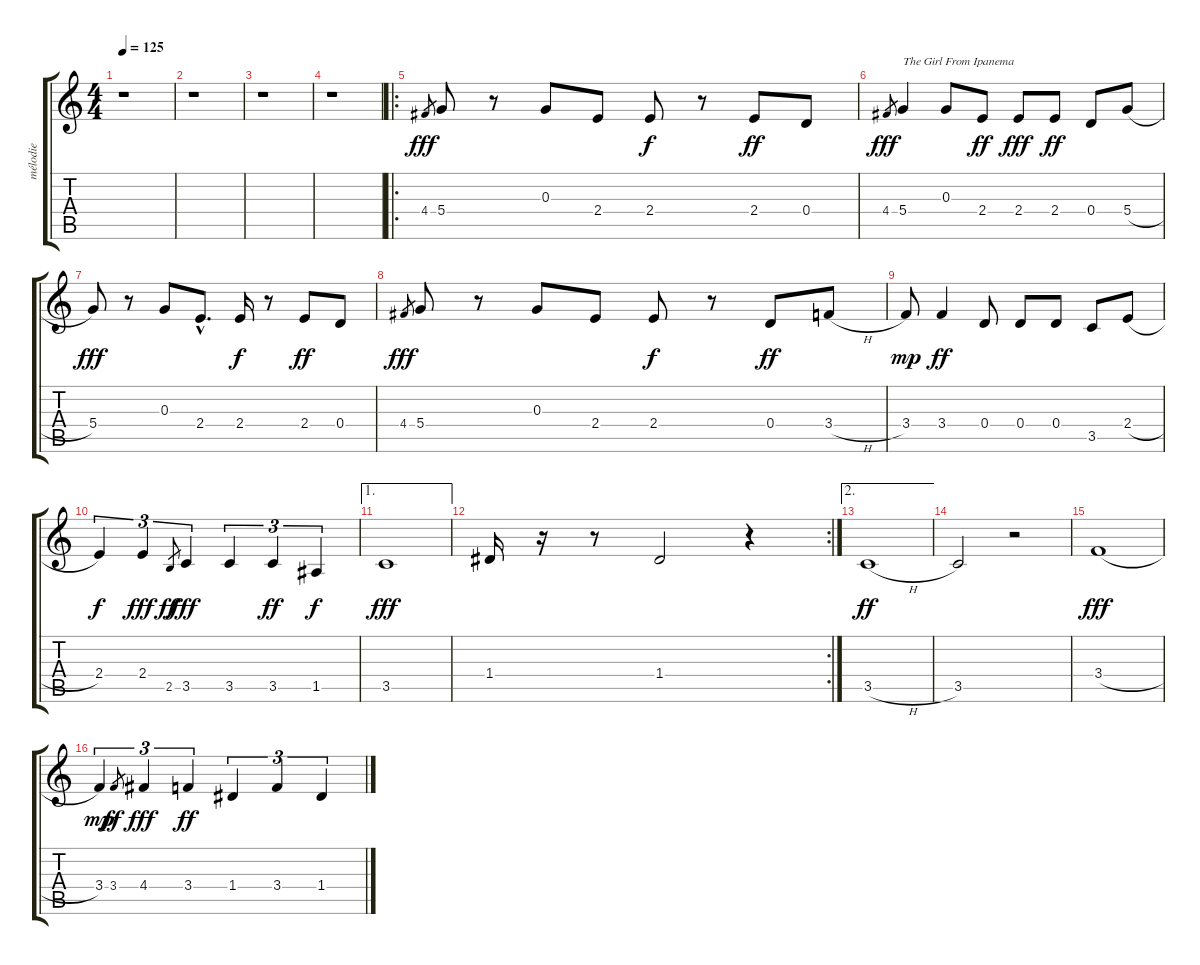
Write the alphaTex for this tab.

\track ("mélodie" "mélodie") {instrument panflute}
\staff {score tabs}
\tuning (E5 B4 G4 D4 A3 E3) {hide}
\ts (4 4)
\tempo 125
\clef g2
\ks c
r.1{dy fff instrument panflute} |
r.1 |
r.1 |
r.1 |
\ro
4.4.8{gr} 5.4.8 r.8 0.3.8 2.4.8 2.4.8{dy f} r.8 2.4.8{dy ff} 0.4.8 |
4.4.8{gr dy fff} 5.4.4{txt "The Girl From Ipanema"} 0.3.8 2.4.8{dy ff} 2.4.8{dy fff} 2.4.8{dy ff} 0.4.8 5.4{h}.8 |
5.4.8{dy fff} r.8 0.3.8 2.4{hac}.8{d} 2.4.16{dy f} r.8 2.4.8{dy ff} 0.4.8 |
4.4.8{gr dy fff} 5.4.8 r.8 0.3.8 2.4.8 2.4.8{dy f} r.8 0.4.8{dy ff} 3.4{h}.8 |
3.4.8{dy mp} 3.4.4{dy ff} 0.4.8 0.4.8 0.4.8 3.5.8 2.4{h}.8 |
2.4.4{tu (3 2) dy f} 2.4.4{tu (3 2) dy fff} 2.5.8{gr dy ff} 3.5.4{tu (3 2) dy fff} 3.5.4{tu (3 2)} 3.5.4{tu (3 2) dy ff} 1.5.4{tu (3 2) dy f} |
\ae 1
3.5.1{dy fff} |
\rc 2
1.4.16 r.16 r.8 1.4.2 r.4 |
\ae 2
3.5{h}.1{dy ff} |
3.5.2 r.2 |
3.4{h}.1{dy fff} |
3.4.4{tu (3 2) dy mp} 3.4.8{gr dy ff} 4.4.4{tu (3 2) dy fff} 3.4.4{tu (3 2) dy ff} 1.4.4{tu (3 2)} 3.4.4{tu (3 2)} 1.4.4{tu (3 2)}
